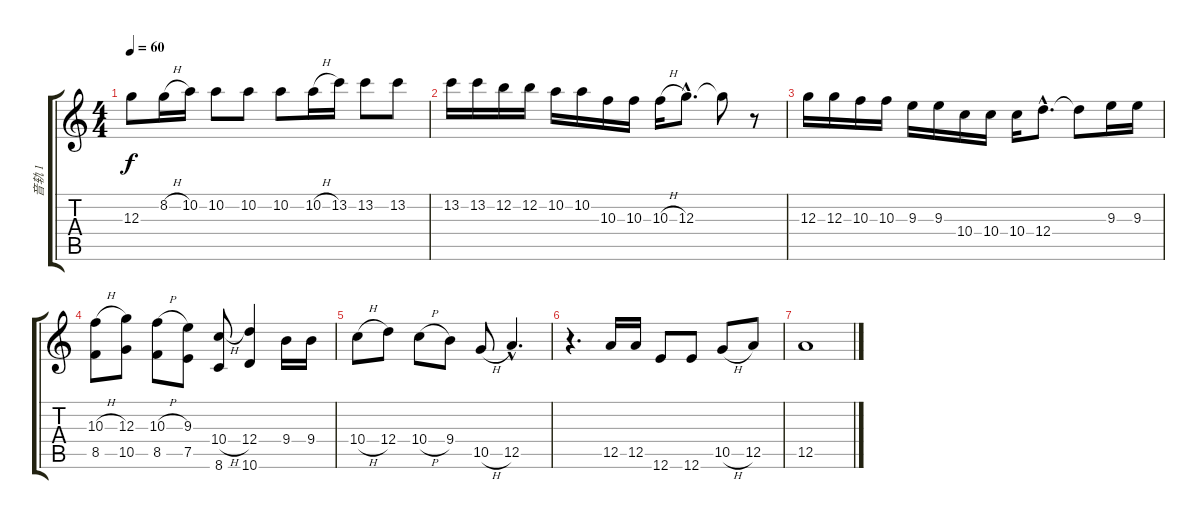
\track ("音轨 1" "音轨 1") {instrument fretlessbass}
\staff {score tabs}
\tuning (E4 B3 G3 D3 A2 E2) {hide}
\ts (4 4)
\tempo 60
\clef g2
\ks c
12.3.8{dy f} 8.2{h}.16 10.2.16 10.2.8 10.2.8 10.2.8 10.2{h}.16 13.2.16 13.2.8 13.2.8 |
13.2.16 13.2.16 12.2.16 12.2.16 10.2.16 10.2.16 10.3.16 10.3.16 10.3{h}.16 12.3{hac}.8{d} 12.3{t}.8 r.8 |
12.3.16 12.3.16 10.3.16 10.3.16 9.3.16 9.3.16 10.4.16 10.4.16 10.4.16 12.4{hac}.8{d} 12.4{t}.8 9.3.16 9.3.16 |
(10.3{h} 8.5).8 (12.3 10.5).8 (10.3{h} 8.5).8 (9.3 7.5).8 (10.4{h} 8.6).8 (12.4 10.6).4 9.4.16 9.4.16 |
10.4{h}.8 12.4.8 10.4{h}.8 9.4.8 10.5{h}.8 12.5{hac}.4{d} |
r.4{d} 12.5.16 12.5.16 12.6.8 12.6.8 10.5{h}.8 12.5.8 |
12.5.1
